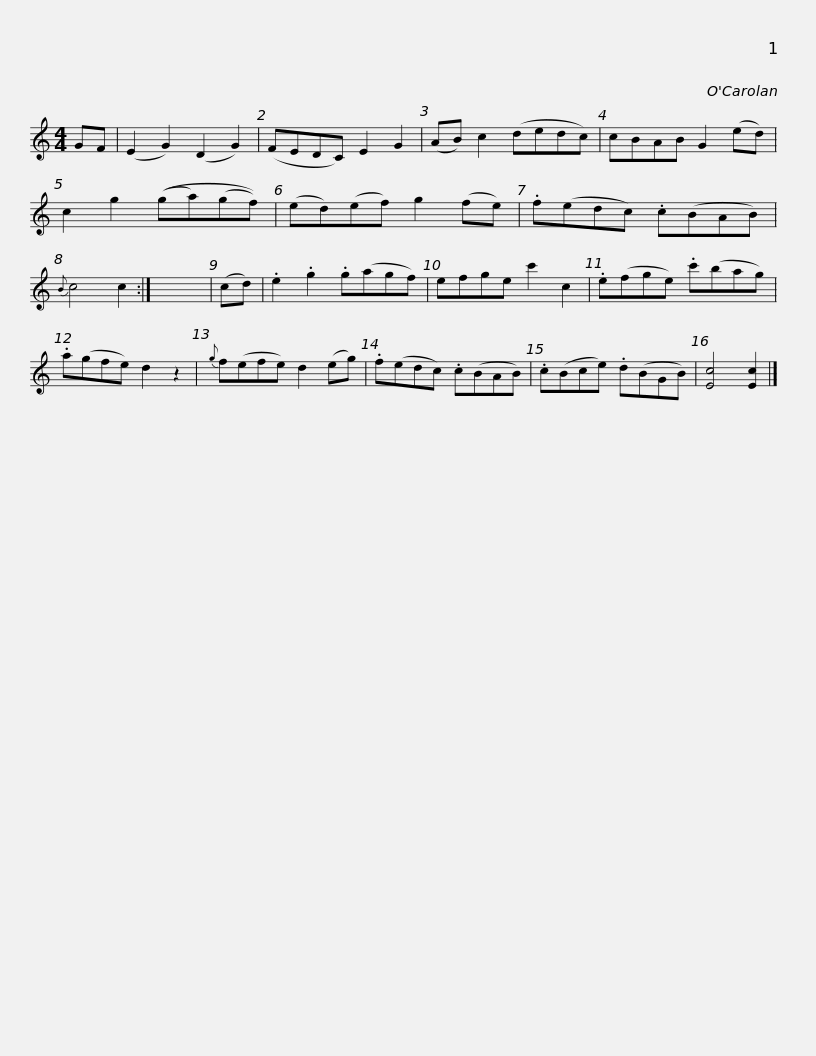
X:1
L:1/8
M:4/4
I:linebreak $
K:C
V:1 treble
V:1
 GF | (E2 G2) (D2 G2) | (FEDC) E2 G2 | (AB) c2 (dedc) | cBAB G2 (ed) | %5
 c2 g2 ((ga)(gf)) | (ed)(ef) g2 (fe) |$ .f(edc) .c(BAB) |{B} c4 c2 :| x8 | %10
 (cd) | .e2 .g2 .g(agf) | efge c'2 c2 | .e(fge) .c'(bag) | .a(gfe) d2 z2 |$ %15
{g} f(efe) d2 (eg) | .f(edc) .c(BAB) | .c(Bce) .d(BGB) | [Ec]4 [Ec]2 |] %19
